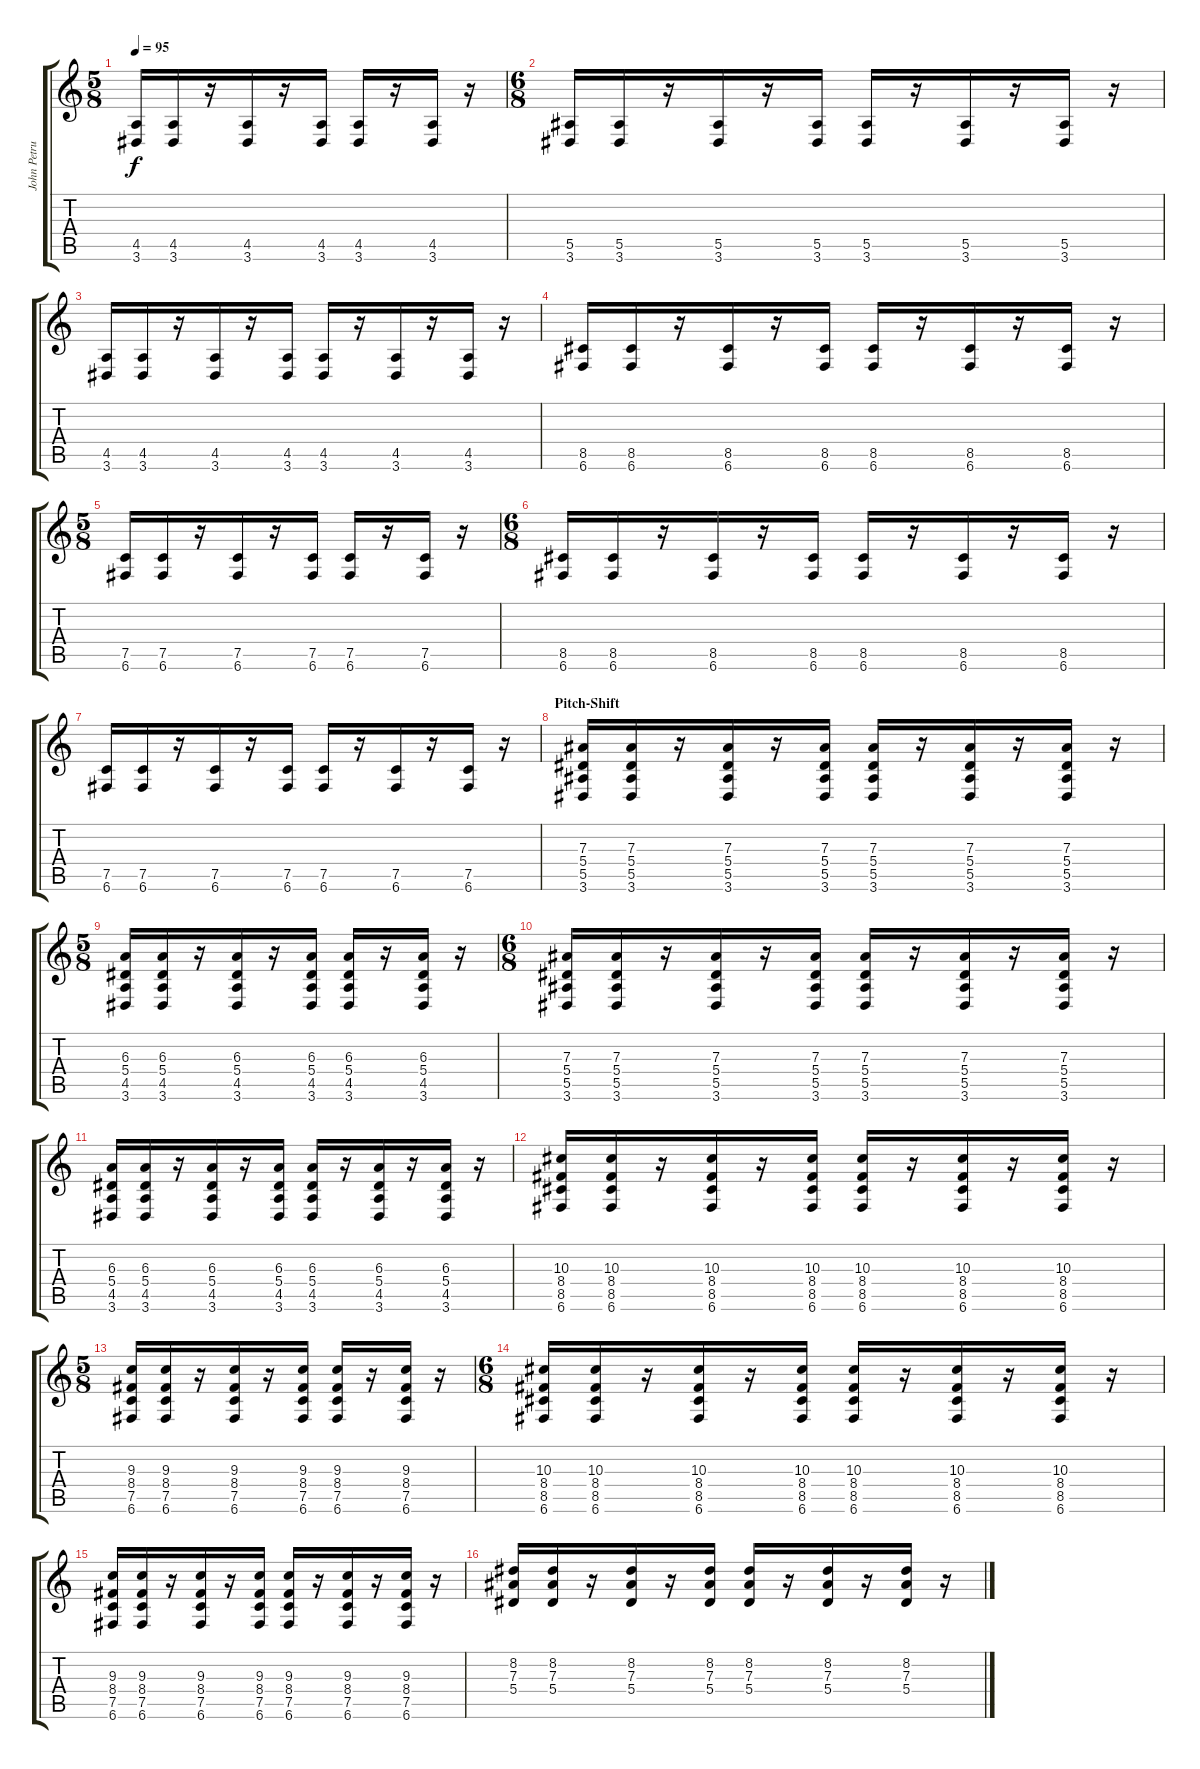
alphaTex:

\track ("John Petrucci" "John Petru") {instrument distortionguitar}
\staff {score tabs}
\tuning (C4 G3 Eb3 Bb2 F2 C2) {hide}
\ts (5 8)
\tempo 95
\clef g2
\ks c
(4.5 3.6).16{dy f} (4.5 3.6).16 r.16 (4.5 3.6).16 r.16 (4.5 3.6).16 (4.5 3.6).16 r.16 (4.5 3.6).16 r.16 |
\ts (6 8)
(5.5 3.6).16 (5.5 3.6).16 r.16 (5.5 3.6).16 r.16 (5.5 3.6).16 (5.5 3.6).16 r.16 (5.5 3.6).16 r.16 (5.5 3.6).16 r.16 |
(4.5 3.6).16 (4.5 3.6).16 r.16 (4.5 3.6).16 r.16 (4.5 3.6).16 (4.5 3.6).16 r.16 (4.5 3.6).16 r.16 (4.5 3.6).16 r.16 |
(8.5 6.6).16 (8.5 6.6).16 r.16 (8.5 6.6).16 r.16 (8.5 6.6).16 (8.5 6.6).16 r.16 (8.5 6.6).16 r.16 (8.5 6.6).16 r.16 |
\ts (5 8)
(7.5 6.6).16 (7.5 6.6).16 r.16 (7.5 6.6).16 r.16 (7.5 6.6).16 (7.5 6.6).16 r.16 (7.5 6.6).16 r.16 |
\ts (6 8)
(8.5 6.6).16 (8.5 6.6).16 r.16 (8.5 6.6).16 r.16 (8.5 6.6).16 (8.5 6.6).16 r.16 (8.5 6.6).16 r.16 (8.5 6.6).16 r.16 |
(7.5 6.6).16 (7.5 6.6).16 r.16 (7.5 6.6).16 r.16 (7.5 6.6).16 (7.5 6.6).16 r.16 (7.5 6.6).16 r.16 (7.5 6.6).16 r.16 |
\section ("" "Pitch-Shift")
(7.3 5.4 5.5 3.6).16{volume 11} (7.3 5.4 5.5 3.6).16 r.16 (7.3 5.4 5.5 3.6).16 r.16 (7.3 5.4 5.5 3.6).16 (7.3 5.4 5.5 3.6).16 r.16 (7.3 5.4 5.5 3.6).16 r.16 (7.3 5.4 5.5 3.6).16 r.16 |
\ts (5 8)
(6.3 5.4 4.5 3.6).16 (6.3 5.4 4.5 3.6).16 r.16 (6.3 5.4 4.5 3.6).16 r.16 (6.3 5.4 4.5 3.6).16 (6.3 5.4 4.5 3.6).16 r.16 (6.3 5.4 4.5 3.6).16 r.16 |
\ts (6 8)
(7.3 5.4 5.5 3.6).16 (7.3 5.4 5.5 3.6).16 r.16 (7.3 5.4 5.5 3.6).16 r.16 (7.3 5.4 5.5 3.6).16 (7.3 5.4 5.5 3.6).16 r.16 (7.3 5.4 5.5 3.6).16 r.16 (7.3 5.4 5.5 3.6).16 r.16 |
(6.3 5.4 4.5 3.6).16 (6.3 5.4 4.5 3.6).16 r.16 (6.3 5.4 4.5 3.6).16 r.16 (6.3 5.4 4.5 3.6).16 (6.3 5.4 4.5 3.6).16 r.16 (6.3 5.4 4.5 3.6).16 r.16 (6.3 5.4 4.5 3.6).16 r.16 |
(10.3 8.4 8.5 6.6).16 (10.3 8.4 8.5 6.6).16 r.16 (10.3 8.4 8.5 6.6).16 r.16 (10.3 8.4 8.5 6.6).16 (10.3 8.4 8.5 6.6).16 r.16 (10.3 8.4 8.5 6.6).16 r.16 (10.3 8.4 8.5 6.6).16 r.16 |
\ts (5 8)
(9.3 8.4 7.5 6.6).16 (9.3 8.4 7.5 6.6).16 r.16 (9.3 8.4 7.5 6.6).16 r.16 (9.3 8.4 7.5 6.6).16 (9.3 8.4 7.5 6.6).16 r.16 (9.3 8.4 7.5 6.6).16 r.16 |
\ts (6 8)
(10.3 8.4 8.5 6.6).16 (10.3 8.4 8.5 6.6).16 r.16 (10.3 8.4 8.5 6.6).16 r.16 (10.3 8.4 8.5 6.6).16 (10.3 8.4 8.5 6.6).16 r.16 (10.3 8.4 8.5 6.6).16 r.16 (10.3 8.4 8.5 6.6).16 r.16 |
(9.3 8.4 7.5 6.6).16 (9.3 8.4 7.5 6.6).16 r.16 (9.3 8.4 7.5 6.6).16 r.16 (9.3 8.4 7.5 6.6).16 (9.3 8.4 7.5 6.6).16 r.16 (9.3 8.4 7.5 6.6).16 r.16 (9.3 8.4 7.5 6.6).16 r.16 |
(8.2 7.3 5.4).16 (8.2 7.3 5.4).16 r.16 (8.2 7.3 5.4).16 r.16 (8.2 7.3 5.4).16 (8.2 7.3 5.4).16 r.16 (8.2 7.3 5.4).16 r.16 (8.2 7.3 5.4).16 r.16
